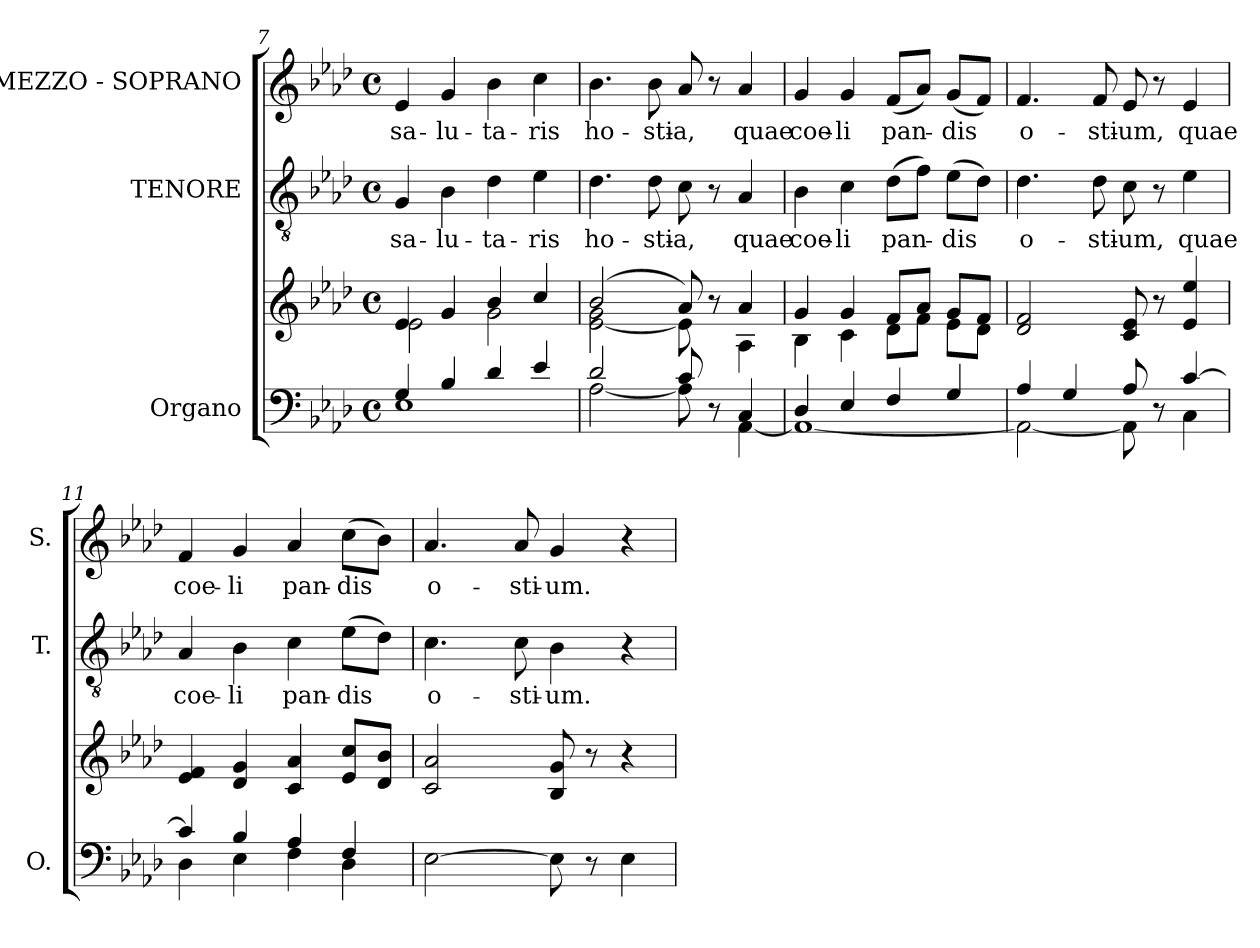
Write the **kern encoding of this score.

**kern	**kern	**kern	**text	**kern	**text
*part3	*part3	*part2	*part2	*part1	*part1
*staff4	*staff3	*staff2	*staff2	*staff1	*staff1
*I"Organo	*	*I"TENORE	*	*I"MEZZO - SOPRANO	*
*I'O.	*	*I'T.	*	*I'S.	*
*clefF4	*clefG2	*clefGv2	*	*clefG2	*
*	*	*ITrd7c12	*	*	*
*k[b-e-a-d-]	*k[b-e-a-d-]	*k[b-e-a-d-]	*	*k[b-e-a-d-]	*
*A-:	*A-:	*A-:	*	*A-:	*
*M4/4	*M4/4	*M4/4	*	*M4/4	*
*met(c)	*met(c)	*met(c)	*	*met(c)	*
=7	=7	=7	=7	=7	=7
*^	*^	*	*	*	*
!	!	!	!	!	!LO:LY:b:color=#000000	!	!
!	!	!	!	!	!	!	!LO:LY:b:color=#000000
4Gi/	1E-i	4e-i/	2e-i\	4GGi/	sa-	4e-i/	sa-
!	!	!	!	!	!LO:LY:b:color=#000000	!	!
!	!	!	!	!	!	!	!LO:LY:b:color=#000000
4B-i/	.	4gi/	.	4BB-i\	-lu-	4gi/	-lu-
!	!	!	!	!	!LO:LY:b:color=#000000	!	!
!	!	!	!	!	!	!	!LO:LY:b:color=#000000
4d-i/	.	4b-i/	2gi\	4D-i\	-ta-	4b-i\	-ta-
!	!	!	!	!	!LO:LY:b:color=#000000	!	!
!	!	!	!	!	!	!	!LO:LY:b:color=#000000
4e-i/	.	4cci/	.	4E-i\	-ris	4cci\	-ris
=8	=8	=8	=8	=8	=8	=8	=8
!	!	!	!	!	!LO:LY:b:color=#000000	!	!
!	!	!	!	!	!	!	!LO:LY:b:color=#000000
2d-i/	[2A-i\	(2b-i/	[2e-i\ 2gi	4.D-i\	ho-	4.b-i\	ho-
!	!	!	!	!	!LO:LY:b:color=#000000	!	!
!	!	!	!	!	!	!	!LO:LY:b:color=#000000
.	.	.	.	8D-i\	-sti-	8b-i\	-sti-
!	!	!	!	!	!LO:LY:b:color=#000000	!	!
!	!	!	!	!	!	!	!LO:LY:b:color=#000000
8ci/	8A-i\]	8a-i/)	8e-i\]	8Ci\	-a,	8a-i/	-a,
8r	8ryy	8r	8ryy	8r	.	8r	.
!	!	!	!	!	!LO:LY:b:color=#000000	!	!
!	!	!	!	!	!	!	!LO:LY:b:color=#000000
4Ci/	[4AA-i\	4a-i/	4A-i\	4AA-i/	quae	4a-i/	quae
=9	=9	=9	=9	=9	=9	=9	=9
!	!	!	!	!	!LO:LY:b:color=#000000	!	!
!	!	!	!	!	!	!	!LO:LY:b:color=#000000
4D-i/	1AA-i_	4gi/	4B-i\	4BB-i\	coe-	4gi/	coe-
!	!	!	!	!	!LO:LY:b:color=#000000	!	!
!	!	!	!	!	!	!	!LO:LY:b:color=#000000
4E-i/	.	4gi/	4ci\	4Ci\	-li	4gi/	-li
!	!	!	!	!	!LO:LY:b:color=#000000	!	!
!	!	!	!	!	!	!	!LO:LY:b:color=#000000
4Fi/	.	8fi/L	8d-i\L	(8D-i\L	pan-	(8fi/L	pan-
.	.	8a-i/J	8fi\J	8Fi\J)	.	8a-i/J)	.
!	!	!	!	!	!LO:LY:b:color=#000000	!	!
!	!	!	!	!	!	!	!LO:LY:b:color=#000000
4Gi/	.	8gi/L	8e-i\L	(8E-i\L	-dis	(8gi/L	-dis
.	.	8fi/J	8d-i\J	8D-i\J)	.	8fi/J)	.
*	*	*v	*v	*	*	*	*
!!LO:LB:g=z
=10	=10	=10	=10	=10	=10	=10
*	*	*^	*	*	*	*
!	!	!	!	!	!LO:LY:b:color=#000000	!	!
*	*	*v	*v	*	*	*	*
*	*	*^	*	*	*	*
!	!	!	!	!	!	!	!LO:LY:b:color=#000000
*	*	*v	*v	*	*	*	*
4A-i/	2AA-i\_	2d-i/ 2fi	4.D-i\	o-	4.fi/	o-
4Gi/	.	.	.	.	.	.
!	!	!	!	!LO:LY:b:color=#000000	!	!
!	!	!	!	!	!	!LO:LY:b:color=#000000
.	.	.	8D-i\	-sti-	8fi/	-sti-
!	!	!	!	!LO:LY:b:color=#000000	!	!
!	!	!	!	!	!	!LO:LY:b:color=#000000
8A-i/	8AA-i\]	8ci/ 8e-i	8Ci\	-um,	8e-i/	-um,
8r	8ryy	8r	8r	.	8r	.
!	!	!	!	!LO:LY:b:color=#000000	!	!
!	!	!	!	!	!	!LO:LY:b:color=#000000
[4ci/	4Ci\	4e-i/ 4ee-i	4E-i\	quae	4e-i/	quae
=11	=11	=11	=11	=11	=11	=11
!	!	!	!	!LO:LY:b:color=#000000	!	!
!	!	!	!	!	!	!LO:LY:b:color=#000000
4ci/]	4D-i\	4e-i/ 4fi	4AA-i/	coe-	4fi/	coe-
!	!	!	!	!LO:LY:b:color=#000000	!	!
!	!	!	!	!	!	!LO:LY:b:color=#000000
4B-i/	4E-i\	4d-i/ 4gi	4BB-i\	-li	4gi/	-li
!	!	!	!	!LO:LY:b:color=#000000	!	!
!	!	!	!	!	!	!LO:LY:b:color=#000000
4A-i/	4Fi\	4ci/ 4a-i	4Ci\	pan-	4a-i/	pan-
!	!	!	!	!LO:LY:b:color=#000000	!	!
!	!	!	!	!	!	!LO:LY:b:color=#000000
4Fi/	4D-i\	8e-i/ 8cciL	(8E-i\L	-dis	(8cci\L	-dis
.	.	8d-i/ 8b-iJ	8D-i\J)	.	8b-i\J)	.
=12	=12	=12	=12	=12	=12	=12
!	!	!	!	!LO:LY:b:color=#000000	!	!
!	!	!	!	!	!	!LO:LY:b:color=#000000
[2E-i\	8ryy	2ci/ 2a-i	4.Ci\	o-	4.a-i/	o-
*v	*v	*	*	*	*	*
*^	*	*	*	*	*
!	!	!	!	!LO:LY:b:color=#000000	!	!
*v	*v	*	*	*	*	*
*^	*	*	*	*	*
!	!	!	!	!	!	!LO:LY:b:color=#000000
*v	*v	*	*	*	*	*
.	.	8Ci\	-sti-	8a-i/	-sti-
!	!	!	!LO:LY:b:color=#000000	!	!
!	!	!	!	!	!LO:LY:b:color=#000000
8E-i\]	8B-i/ 8gi	4BB-i\	-um.	4gi/	-um.
*^	*	*	*	*	*
8r	8ryy	8r	.	.	.	.
4E-i\	4ryy	4r	4r	.	4r	.
*v	*v	*	*	*	*	*
=	=	=	=	=	=
*-	*-	*-	*-	*-	*-
